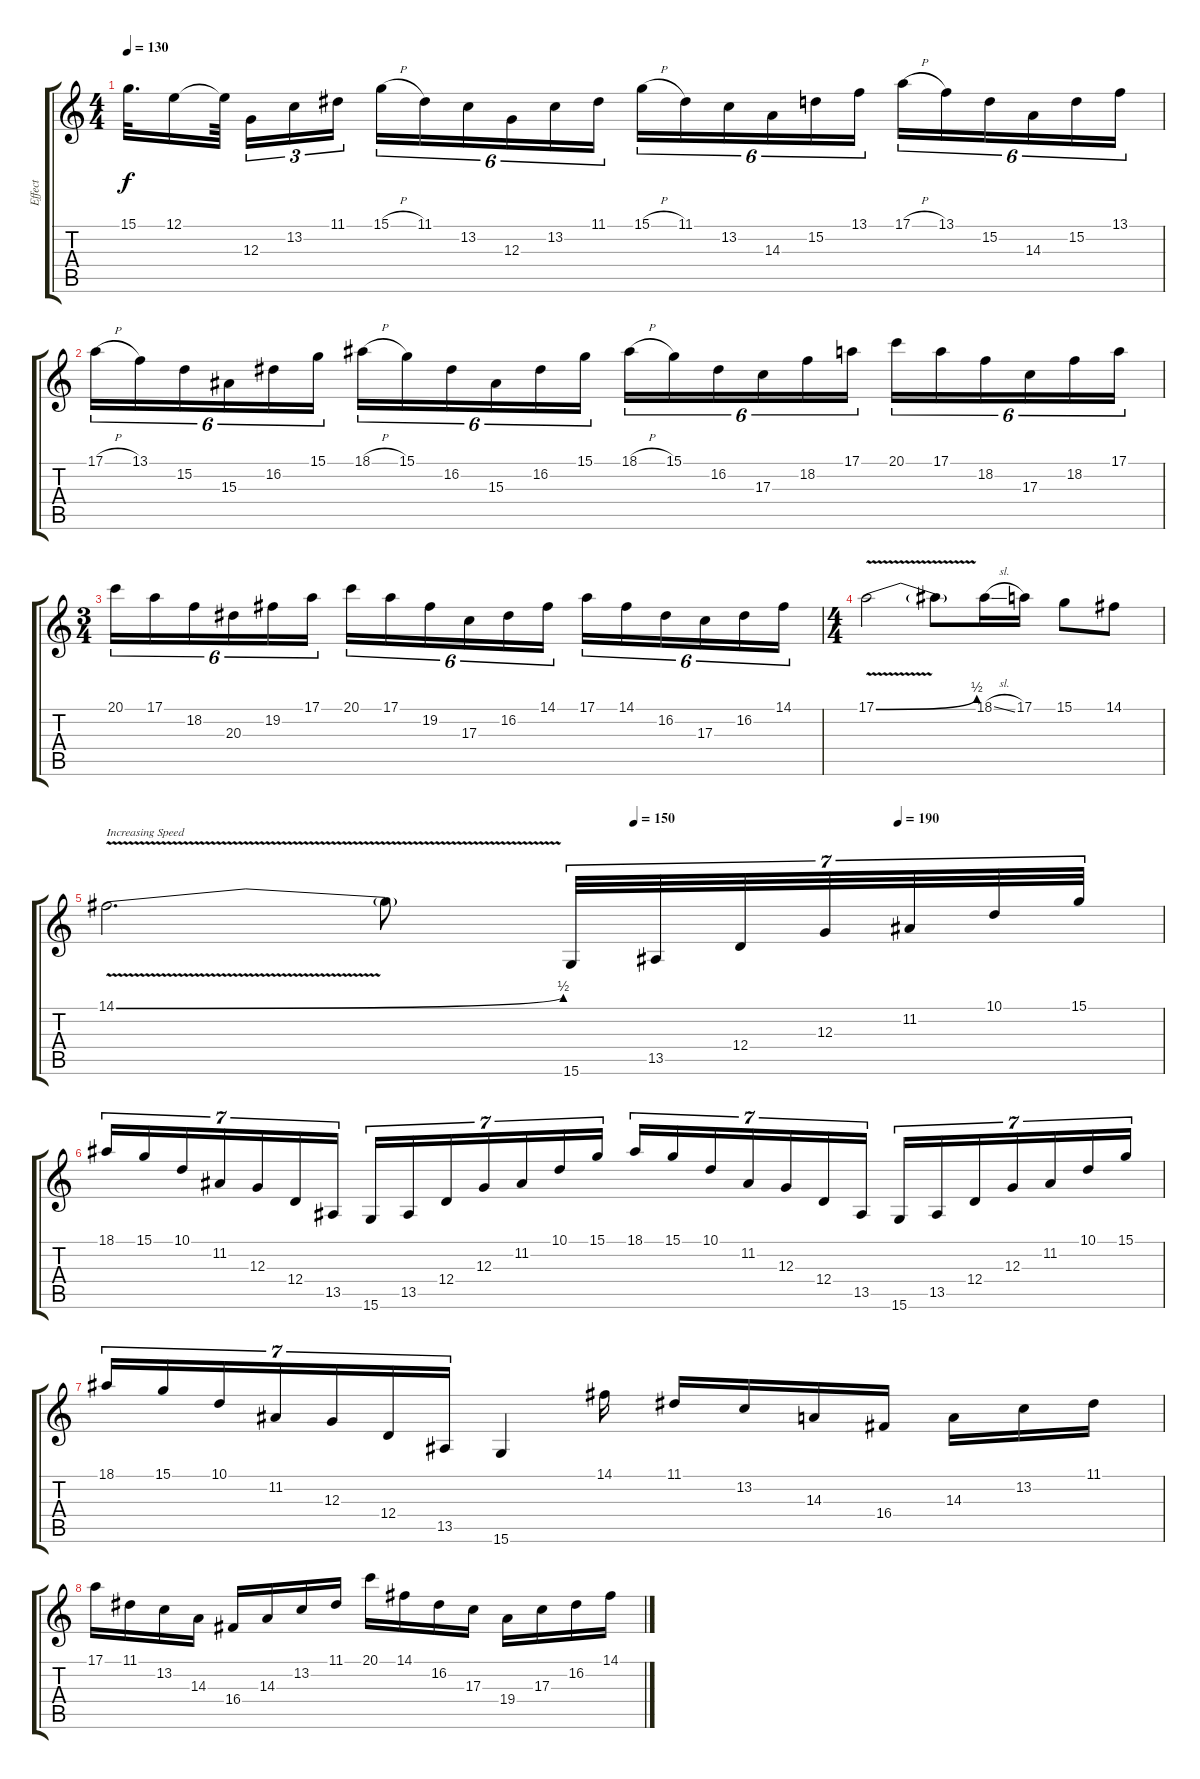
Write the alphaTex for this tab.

\track ("Effect" "Effect") {instrument tremolostrings}
\staff {score tabs}
\tuning (E4 B3 G3 D3 A2 E2) {hide}
\ts (4 4)
\tempo 130
\clef g2
\ks c
15.1.32{d dy f} 12.1.16 12.1{t}.64 12.3.16{tu (3 2)} 13.2.16{tu (3 2)} 11.1.16{tu (3 2)} 15.1{h}.16{tu (6 4)} 11.1.16{tu (6 4)} 13.2.16{tu (6 4)} 12.3.16{tu (6 4)} 13.2.16{tu (6 4)} 11.1.16{tu (6 4)} 15.1{h}.16{tu (6 4)} 11.1.16{tu (6 4)} 13.2.16{tu (6 4)} 14.3.16{tu (6 4)} 15.2.16{tu (6 4)} 13.1.16{tu (6 4)} 17.1{h}.16{tu (6 4)} 13.1.16{tu (6 4)} 15.2.16{tu (6 4)} 14.3.16{tu (6 4)} 15.2.16{tu (6 4)} 13.1.16{tu (6 4)} |
17.1{h}.16{tu (6 4)} 13.1.16{tu (6 4)} 15.2.16{tu (6 4)} 15.3.16{tu (6 4)} 16.2.16{tu (6 4)} 15.1.16{tu (6 4)} 18.1{h}.16{tu (6 4)} 15.1.16{tu (6 4)} 16.2.16{tu (6 4)} 15.3.16{tu (6 4)} 16.2.16{tu (6 4)} 15.1.16{tu (6 4)} 18.1{h}.16{tu (6 4)} 15.1.16{tu (6 4)} 16.2.16{tu (6 4)} 17.3.16{tu (6 4)} 18.2.16{tu (6 4)} 17.1.16{tu (6 4)} 20.1.16{tu (6 4)} 17.1.16{tu (6 4)} 18.2.16{tu (6 4)} 17.3.16{tu (6 4)} 18.2.16{tu (6 4)} 17.1.16{tu (6 4)} |
\ts (3 4)
20.1.16{tu (6 4)} 17.1.16{tu (6 4)} 18.2.16{tu (6 4)} 20.3.16{tu (6 4)} 19.2.16{tu (6 4)} 17.1.16{tu (6 4)} 20.1.16{tu (6 4)} 17.1.16{tu (6 4)} 19.2.16{tu (6 4)} 17.3.16{tu (6 4)} 16.2.16{tu (6 4)} 14.1.16{tu (6 4)} 17.1.16{tu (6 4)} 14.1.16{tu (6 4)} 16.2.16{tu (6 4)} 17.3.16{tu (6 4)} 16.2.16{tu (6 4)} 14.1.16{tu (6 4)} |
\ts (4 4)
17.1{be (bend 0 0 60 2) v}.2 17.1{t}.8 18.1{sl}.16 17.1.16 15.1.8 14.1.8 |
\tempo (150 0.5)
\tempo (190 0.75)
14.1{be (bend 0 0 60 2) v}.2{d txt "Increasing Speed"} 14.1{t}.8 15.6.32{tu (7 4) volume 16} 13.5.32{tu (7 4)} 12.4.32{tu (7 4)} 12.3.32{tu (7 4)} 11.2.32{tu (7 4)} 10.1.32{tu (7 4)} 15.1.32{tu (7 4)} |
18.1.16{tu (7 4)} 15.1.16{tu (7 4)} 10.1.16{tu (7 4)} 11.2.16{tu (7 4)} 12.3.16{tu (7 4)} 12.4.16{tu (7 4)} 13.5.16{tu (7 4)} 15.6.16{tu (7 4)} 13.5.16{tu (7 4)} 12.4.16{tu (7 4)} 12.3.16{tu (7 4)} 11.2.16{tu (7 4)} 10.1.16{tu (7 4)} 15.1.16{tu (7 4)} 18.1.16{tu (7 4)} 15.1.16{tu (7 4)} 10.1.16{tu (7 4)} 11.2.16{tu (7 4)} 12.3.16{tu (7 4)} 12.4.16{tu (7 4)} 13.5.16{tu (7 4)} 15.6.16{tu (7 4)} 13.5.16{tu (7 4)} 12.4.16{tu (7 4)} 12.3.16{tu (7 4)} 11.2.16{tu (7 4)} 10.1.16{tu (7 4)} 15.1.16{tu (7 4)} |
18.1.16{tu (7 4)} 15.1.16{tu (7 4)} 10.1.16{tu (7 4)} 11.2.16{tu (7 4)} 12.3.16{tu (7 4)} 12.4.16{tu (7 4)} 13.5.16{tu (7 4)} 15.6.4 14.1.16{volume 16} 11.1.16 13.2.16 14.3.16 16.4.16 14.3.16 13.2.16 11.1.16 |
17.1.16 11.1.16 13.2.16 14.3.16 16.4.16 14.3.16 13.2.16 11.1.16 20.1.16 14.1.16 16.2.16 17.3.16 19.4.16 17.3.16 16.2.16 14.1.16
